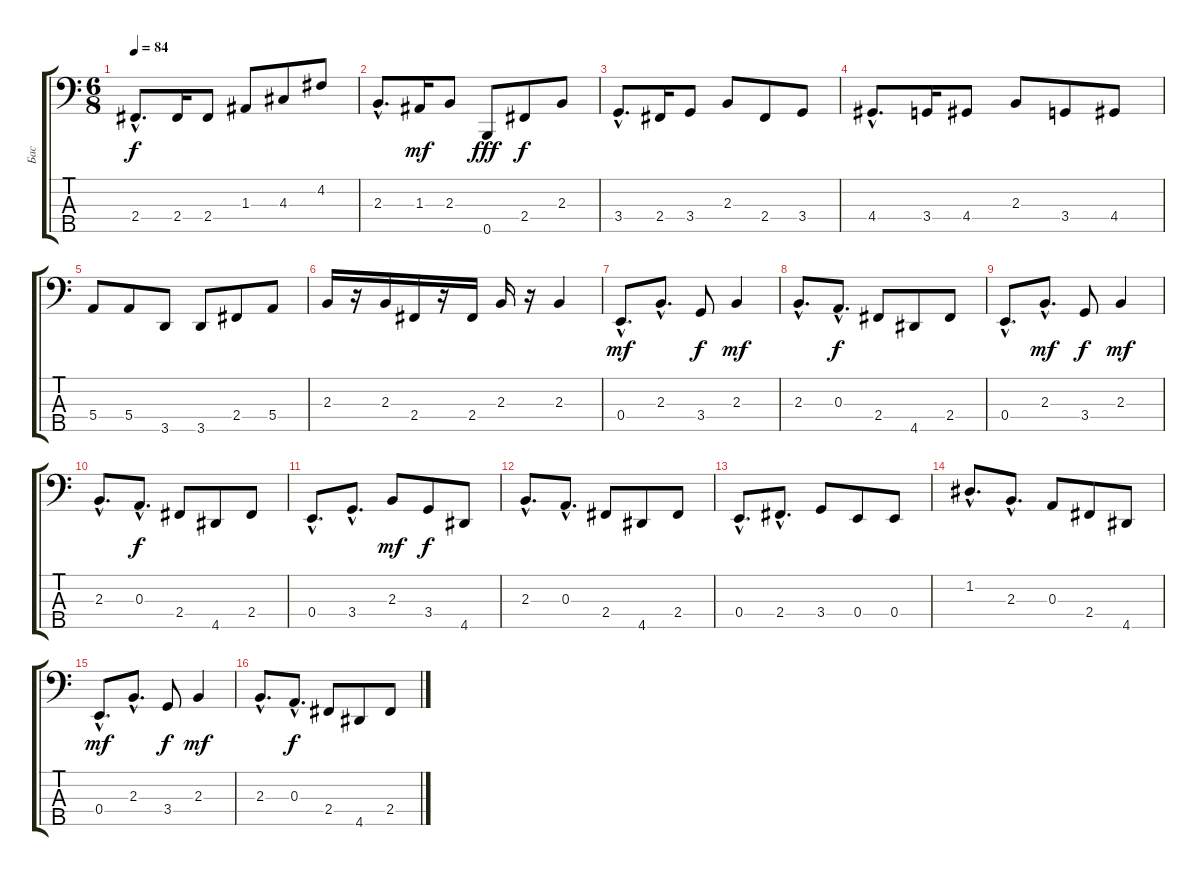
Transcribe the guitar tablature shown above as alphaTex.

\track ("Бас" "Бас") {instrument electricbassfinger}
\staff {score tabs}
\tuning (G2 D2 A1 E1 B0) {hide}
\ts (6 8)
\tempo 84
\clef f4
\ks c
2.4{hac}.8{d dy f} 2.4.16 2.4.8 1.3.8 4.3.8 4.2.8 |
2.3{hac}.8{d} 1.3.16{dy mf} 2.3.8 0.5.8{dy fff} 2.4.8{dy f} 2.3.8 |
3.4{hac}.8{d} 2.4.16 3.4.8 2.3.8 2.4.8 3.4.8 |
4.4{hac}.8{d} 3.4.16 4.4.8 2.3.8 3.4.8 4.4.8 |
5.4.8 5.4.8 3.5.8 3.5.8 2.4.8 5.4.8 |
2.3.16 r.16 2.3.16 2.4.16 r.16 2.4.16 2.3.16 r.16 2.3.4 |
\section ("" "")
0.4{hac}.8{d dy mf} 2.3{hac}.8{d} 3.4.8{dy f} 2.3.4{dy mf} |
2.3{hac}.8{d} 0.3{hac}.8{d dy f} 2.4.8 4.5.8 2.4.8 |
0.4{hac}.8{d} 2.3{hac}.8{d dy mf} 3.4.8{dy f} 2.3.4{dy mf} |
2.3{hac}.8{d} 0.3{hac}.8{d dy f} 2.4.8 4.5.8 2.4.8 |
0.4{hac}.8{d} 3.4{hac}.8{d} 2.3.8{dy mf} 3.4.8{dy f} 4.5.8 |
2.3{hac}.8{d} 0.3{hac}.8{d} 2.4.8 4.5.8 2.4.8 |
0.4{hac}.8{d} 2.4{hac}.8{d} 3.4.8 0.4.8 0.4.8 |
1.2{hac}.8{d} 2.3{hac}.8{d} 0.3.8 2.4.8 4.5.8 |
0.4{hac}.8{d dy mf} 2.3{hac}.8{d} 3.4.8{dy f} 2.3.4{dy mf} |
2.3{hac}.8{d} 0.3{hac}.8{d dy f} 2.4.8 4.5.8 2.4.8
